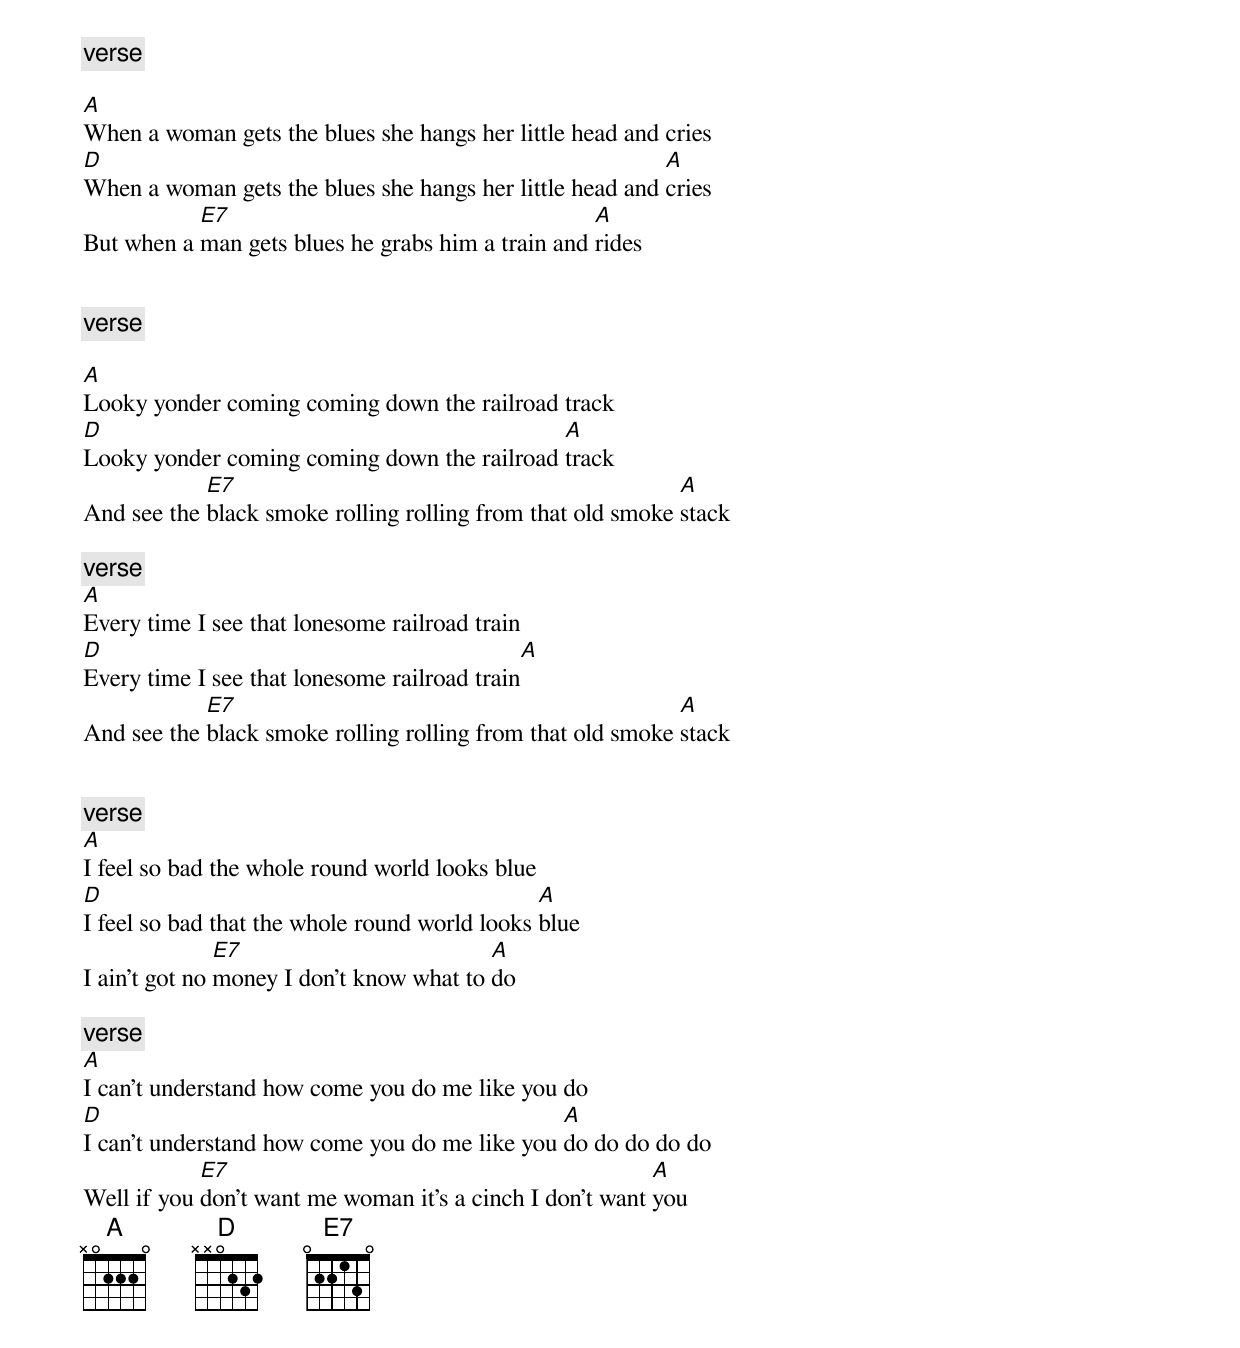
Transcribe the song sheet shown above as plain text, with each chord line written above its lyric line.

[verse]

A
When a woman gets the blues she hangs her little head and cries
D                                                         A
When a woman gets the blues she hangs her little head and cries
           E7                                      A
But when a man gets blues he grabs him a train and rides


[verse]

A
Looky yonder coming coming down the railroad track
D                                            A
Looky yonder coming coming down the railroad track
            E7                                              A
And see the black smoke rolling rolling from that old smoke stack

[verse]
A
Every time I see that lonesome railroad train
D                                            A
Every time I see that lonesome railroad train
            E7                                              A
And see the black smoke rolling rolling from that old smoke stack


[verse]
A
I feel so bad the whole round world looks blue
D                                              A
I feel so bad that the whole round world looks blue
               E7                         A
I ain't got no money I don't know what to do

[verse]
A
I can't understand how come you do me like you do
D                                              A
I can't understand how come you do me like you do do do do do
            E7                                            A
Well if you don't want me woman it’s a cinch I don't want you
